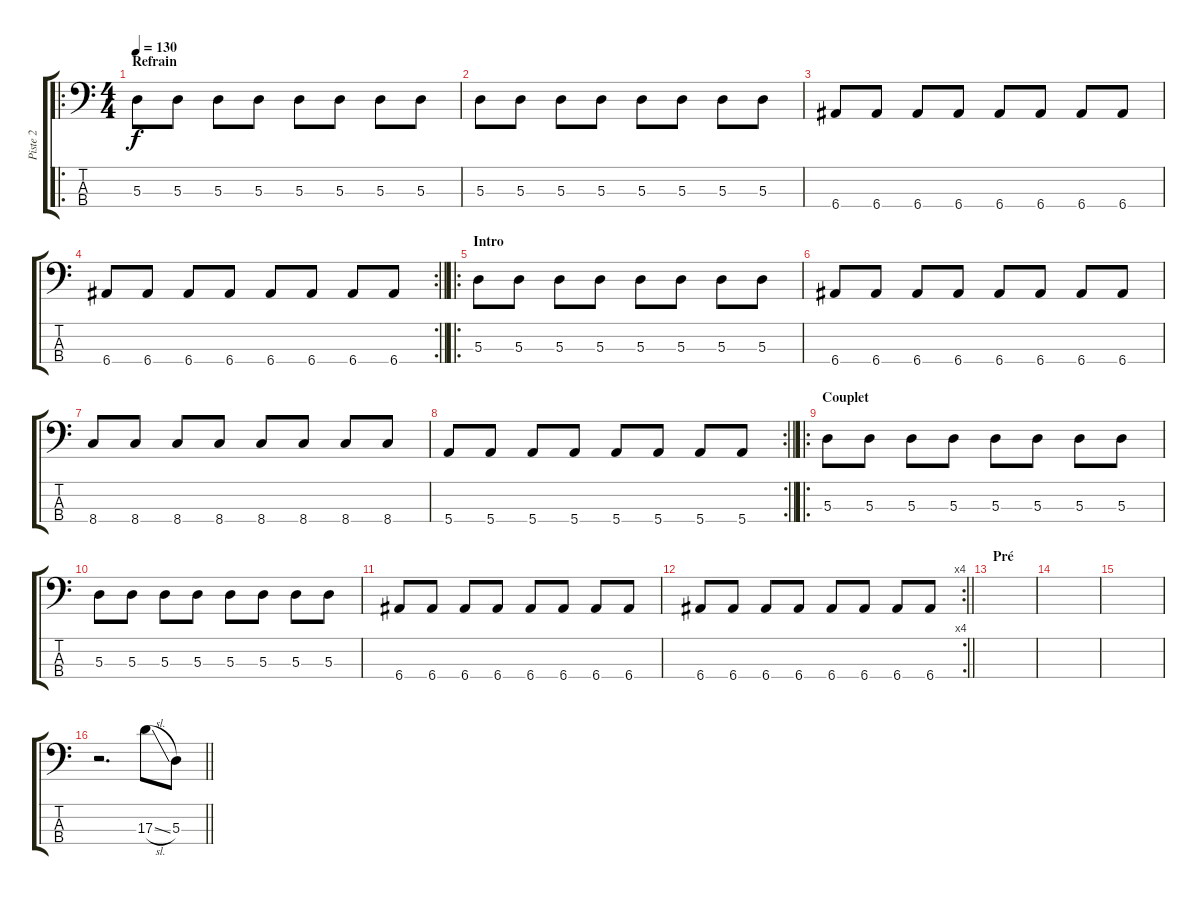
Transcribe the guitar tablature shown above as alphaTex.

\track ("Piste 2" "Piste 2") {instrument electricbassfinger}
\staff {score tabs}
\tuning (G2 D2 A1 E1) {hide}
\ro
\ts (4 4)
\section ("" "Refrain")
\tempo 130
\clef f4
\ks c
5.3.8{dy f} 5.3.8 5.3.8 5.3.8 5.3.8 5.3.8 5.3.8 5.3.8 |
5.3.8 5.3.8 5.3.8 5.3.8 5.3.8 5.3.8 5.3.8 5.3.8 |
6.4.8 6.4.8 6.4.8 6.4.8 6.4.8 6.4.8 6.4.8 6.4.8 |
\rc 2
\barLineRight lightlight
6.4.8 6.4.8 6.4.8 6.4.8 6.4.8 6.4.8 6.4.8 6.4.8 |
\ro
\section ("" "Intro")
5.3.8 5.3.8 5.3.8 5.3.8 5.3.8 5.3.8 5.3.8 5.3.8 |
6.4.8 6.4.8 6.4.8 6.4.8 6.4.8 6.4.8 6.4.8 6.4.8 |
8.4.8 8.4.8 8.4.8 8.4.8 8.4.8 8.4.8 8.4.8 8.4.8 |
\rc 2
\barLineRight lightlight
5.4.8 5.4.8 5.4.8 5.4.8 5.4.8 5.4.8 5.4.8 5.4.8 |
\ro
\section ("" "Couplet")
5.3.8 5.3.8 5.3.8 5.3.8 5.3.8 5.3.8 5.3.8 5.3.8 |
5.3.8 5.3.8 5.3.8 5.3.8 5.3.8 5.3.8 5.3.8 5.3.8 |
6.4.8 6.4.8 6.4.8 6.4.8 6.4.8 6.4.8 6.4.8 6.4.8 |
\rc 4
\barLineRight lightlight
6.4.8 6.4.8 6.4.8 6.4.8 6.4.8 6.4.8 6.4.8 6.4.8 |
\section ("" "Pré")
|
|
|
\barLineRight lightlight
r.2{d} 17.3{sl}.8 5.3.8
